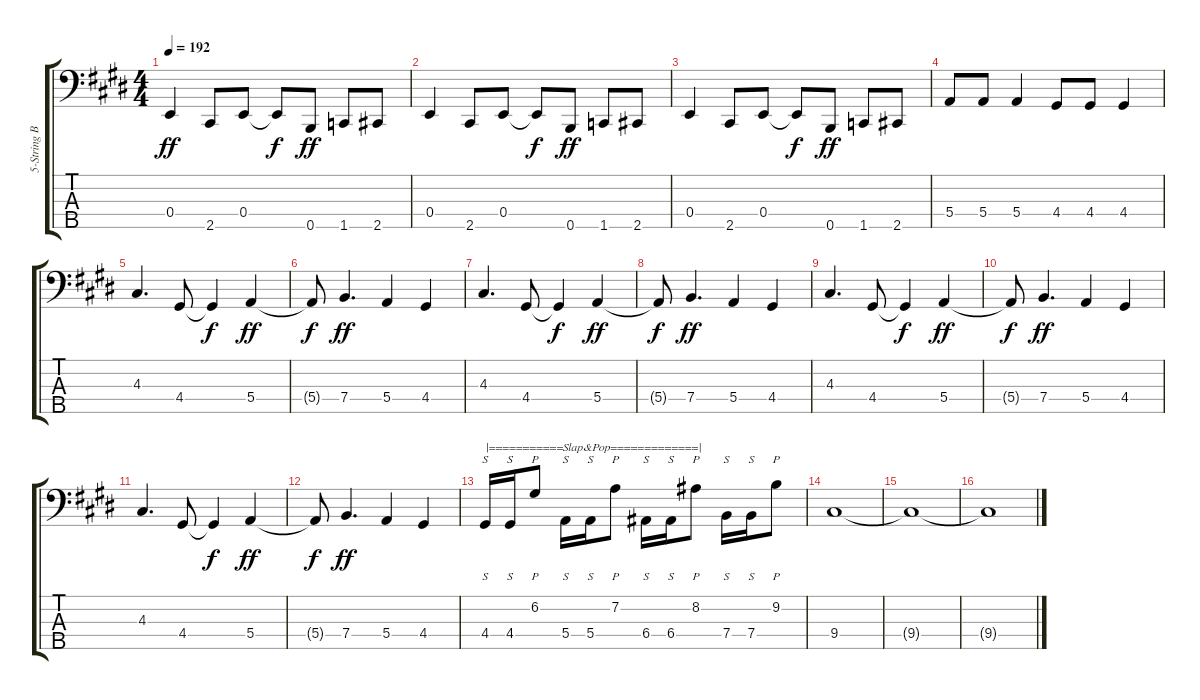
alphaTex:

\track ("5-String Bass" "5-String B") {instrument electricbassfinger}
\staff {score tabs}
\tuning (G2 D2 A1 E1 B0) {hide}
\ts (4 4)
\tempo 192
\clef f4
\ks e
0.4.4{dy ff} 2.5.8 0.4.8 0.4{t}.8{dy f} 0.5.8{dy ff} 1.5.8 2.5.8 |
0.4.4 2.5.8 0.4.8 0.4{t}.8{dy f} 0.5.8{dy ff} 1.5.8 2.5.8 |
0.4.4 2.5.8 0.4.8 0.4{t}.8{dy f} 0.5.8{dy ff} 1.5.8 2.5.8 |
5.4.8 5.4.8 5.4.4 4.4.8 4.4.8 4.4.4 |
4.3.4{d} 4.4.8 4.4{t}.4{dy f} 5.4.4{dy ff} |
5.4{t}.8{dy f} 7.4.4{d dy ff} 5.4.4 4.4.4 |
4.3.4{d} 4.4.8 4.4{t}.4{dy f} 5.4.4{dy ff} |
5.4{t}.8{dy f} 7.4.4{d dy ff} 5.4.4 4.4.4 |
4.3.4{d} 4.4.8 4.4{t}.4{dy f} 5.4.4{dy ff} |
5.4{t}.8{dy f} 7.4.4{d dy ff} 5.4.4 4.4.4 |
4.3.4{d} 4.4.8 4.4{t}.4{dy f} 5.4.4{dy ff} |
5.4{t}.8{dy f} 7.4.4{d dy ff} 5.4.4 4.4.4 |
4.4.16{s txt "|===========Slap&Pop=============|" instrument slapbass1} 4.4.16{s} 6.2.8{p} 5.4.16{s} 5.4.16{s} 7.2.8{p} 6.4.16{s} 6.4.16{s} 8.2.8{p} 7.4.16{s} 7.4.16{s} 9.2.8{p} |
9.4.1{instrument electricbassfinger} |
9.4{t}.1 |
9.4{t}.1
